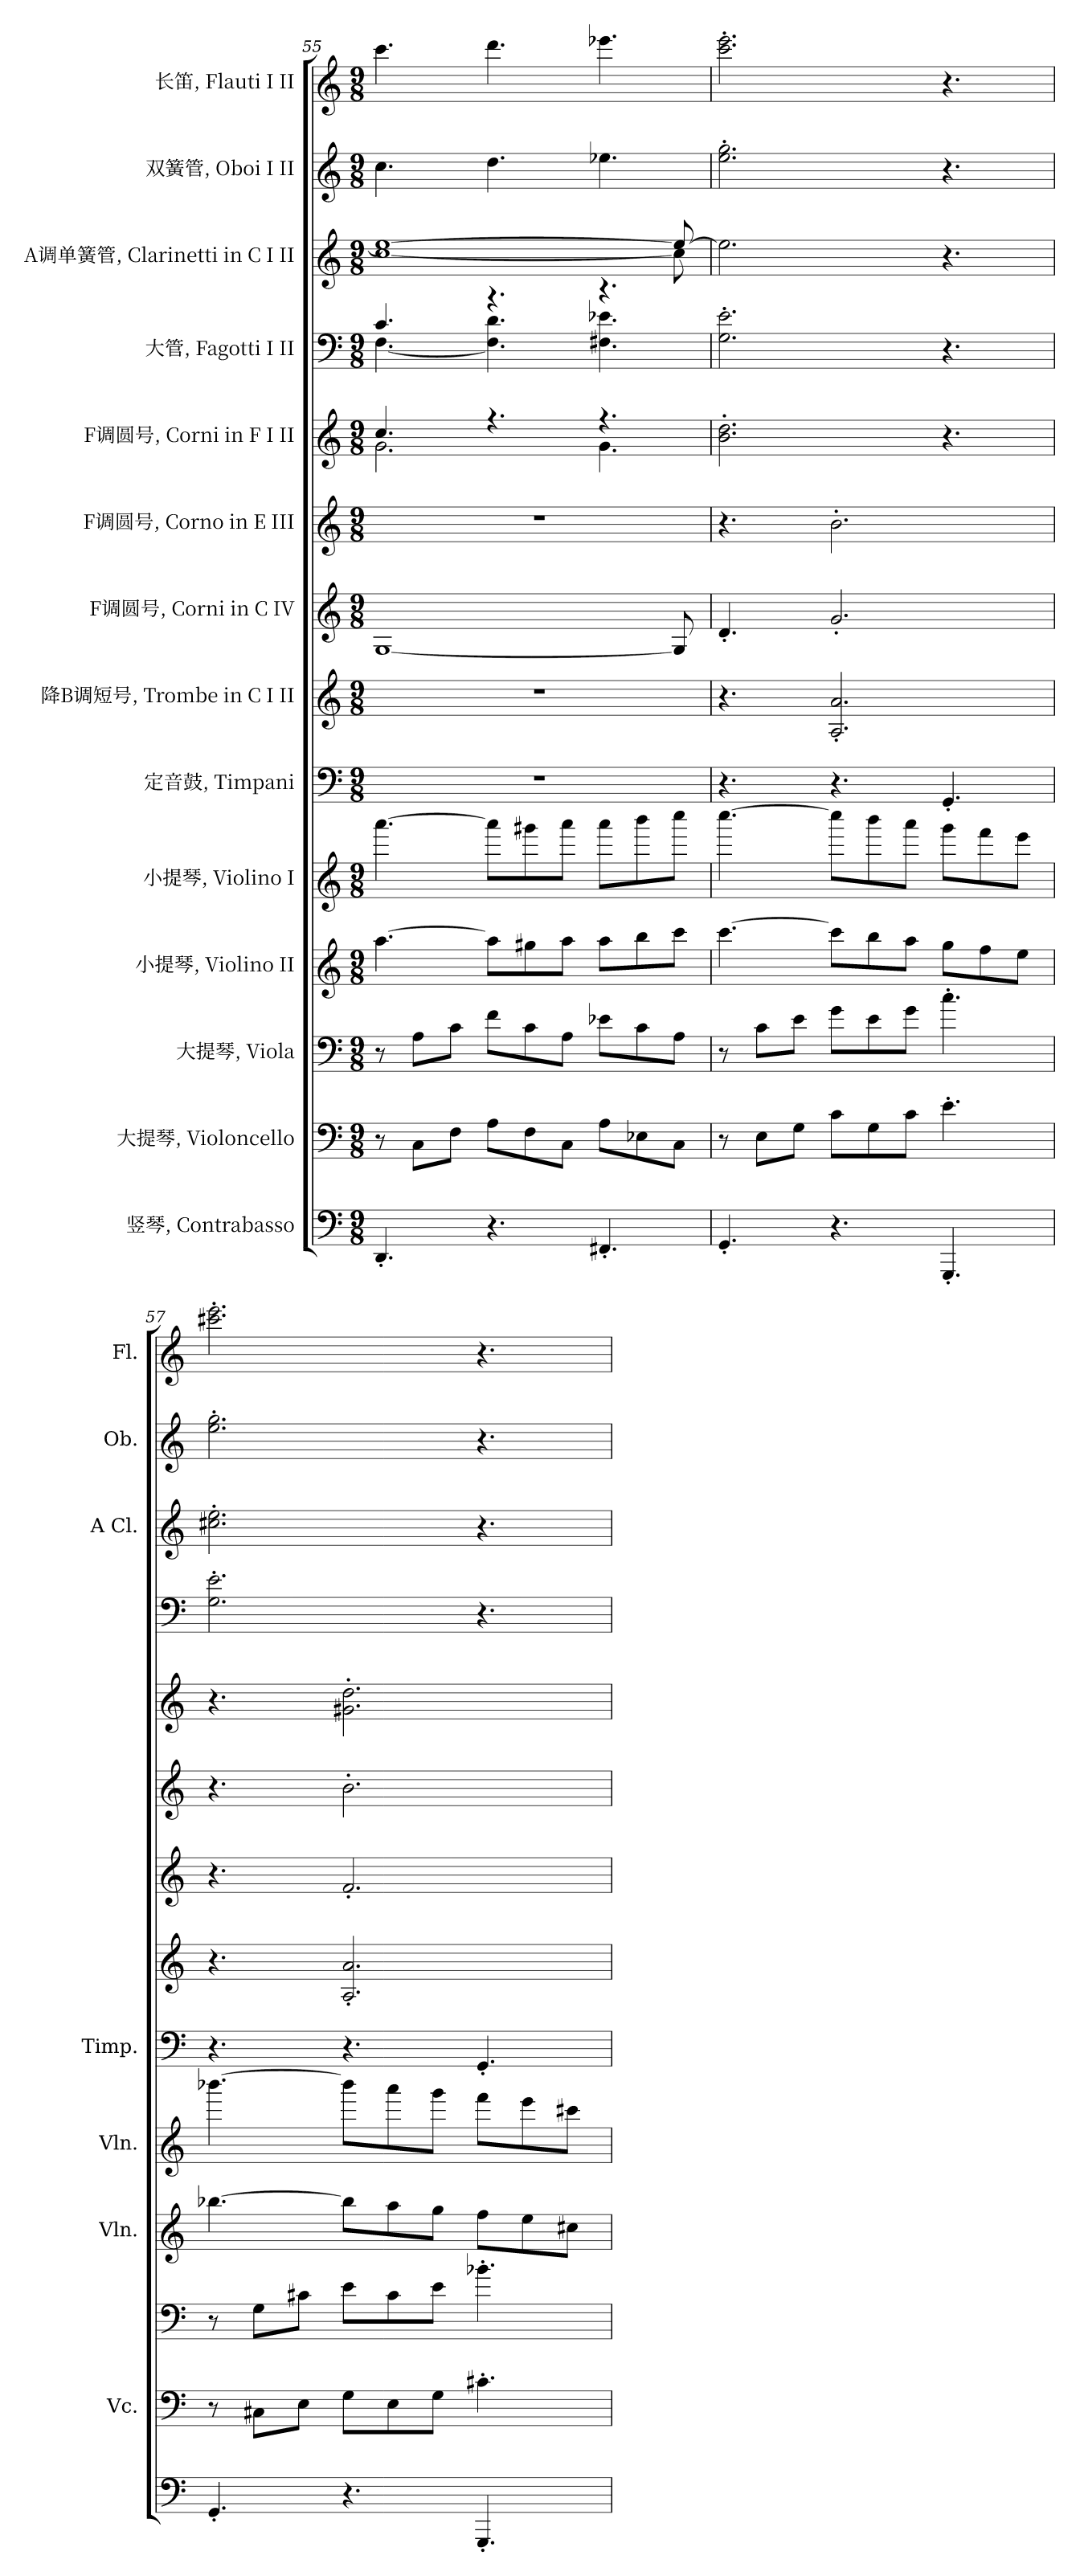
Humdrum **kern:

**kern	**kern	**kern	**kern	**kern	**kern	**kern	**kern	**kern	**kern	**kern	**kern	**kern	**kern
*part14	*part13	*part12	*part11	*part10	*part9	*part8	*part7	*part6	*part5	*part4	*part3	*part2	*part1
*staff14	*staff13	*staff12	*staff11	*staff10	*staff9	*staff8	*staff7	*staff6	*staff5	*staff4	*staff3	*staff2	*staff1
*I"竖琴, Contrabasso	*I"大提琴, Violoncello	*I"大提琴, Viola	*I"小提琴, Violino II	*I"小提琴, Violino I	*I"定音鼓, Timpani	*I"降B调短号, Trombe in C I II	*I"F调圆号, Corni in C IV	*I"F调圆号, Corno in E III	*I"F调圆号, Corni in F I II	*I"大管, Fagotti I II	*I"A调单簧管, Clarinetti in C I II	*I"双簧管, Oboi I II	*I"长笛, Flauti I II
*	*I'Vc.	*	*I'Vln.	*I'Vln.	*I'Timp.	*	*	*	*	*	*I'A Cl.	*I'Ob.	*I'Fl.
!!LO:PB:g=z
*clefF4	*clefF4	*clefF4	*clefG2	*clefG2	*clefF4	*clefG2	*clefG2	*clefG2	*clefG2	*clefF4	*clefG2	*clefG2	*clefG2
*	*	*	*	*	*	*ITrd1c2	*ITrd4c7	*ITrd4c7	*ITrd4c7	*	*ITrd2c3	*	*
*k[]	*k[]	*k[]	*k[]	*k[]	*k[]	*k[b-e-]	*k[b-]	*k[b-]	*k[b-]	*k[]	*k[f#c#g#]	*k[]	*k[]
*M9/8	*M9/8	*M9/8	*M9/8	*M9/8	*M9/8	*M9/8	*M9/8	*M9/8	*M9/8	*M9/8	*M9/8	*M9/8	*M9/8
*MM61	*MM61	*MM61	*MM61	*MM61	*MM61	*MM61	*MM61	*MM61	*MM61	*MM61	*MM61	*MM61	*MM61
=55	=55	=55	=55	=55	=55	=55	=55	=55	=55	=55	=55	=55	=55
*	*	*	*	*	*	*	*	*	*^	*^	*^	*	*
4.DD'/	8r	8r	[4.aa\	[4.aaa\	8%9r	8%9r	[1C	8%9r	4.f/	2.c\	4.c/	[4.F\	1cc_	[1a	4.cc\	4.ccc\
.	8C\L	8A\L	.	.	.	.	.	.	.	.	.	.	.	.	.	.
.	8F\J	8c\J	.	.	.	.	.	.	.	.	.	.	.	.	.	.
*	*	*	*	*	*	*	*	*	*	*	*	*	*	*	*	*MM61
4.r	8A\L	8f\L	8aa\L]	8aaa\L]	.	.	.	.	4.r	.	4.r	4.F\] 4.d\	.	.	4.dd\	4.ddd\
.	8F\	8c\	8gg#X\	8ggg#X\	.	.	.	.	.	.	.	.	.	.	.	.
.	8C\J	8A\J	8aa\J	8aaa\J	.	.	.	.	.	.	.	.	.	.	.	.
*	*	*	*	*	*	*	*	*	*	*	*	*	*	*	*	*MM61
4.FF#X'/	8A\L	8e-X\L	8aa\L	8aaa\L	.	.	.	.	4.r	4.c\	4.r	4.F#X\ 4.e-X\	.	.	4.ee-X\	4.eee-X\
.	8E-X\	8c\	8bb\	8bbb\	.	.	.	.	.	.	.	.	.	.	.	.
.	8C\J	8A\J	8ccc\J	8cccc\J	.	.	8C/]	.	.	.	.	.	8cc/_	8a\]	.	.
*	*	*	*	*	*	*	*	*	*v	*v	*	*	*v	*v	*	*
*	*	*	*	*	*	*	*	*	*	*v	*v	*	*	*
=56	=56	=56	=56	=56	=56	=56	=56	=56	=56	=56	=56	=56	=56
*	*	*	*	*	*	*	*	*	*	*	*	*	*MM61
4.GG'/	8r	8r	[4.ccc\	[4.cccc\	4.r	4.r	4.G'/	4.r	2.e\' 2.g\'	2.G\' 2.e\'	2.cc\]	2.ee\' 2.gg\'	2.ccc\' 2.eee\'
.	8E\L	8c\L	.	.	.	.	.	.	.	.	.	.	.
.	8G\J	8e\J	.	.	.	.	.	.	.	.	.	.	.
4.r	8c\L	8g\L	8ccc\L]	8cccc\L]	4.r	2.G/' 2.g/'	2.c'/	2.e'\	.	.	.	.	.
.	8G\	8e\	8bb\	8bbb\	.	.	.	.	.	.	.	.	.
.	8c\J	8g\J	8aa\J	8aaa\J	.	.	.	.	.	.	.	.	.
*	*	*	*	*	*	*	*	*	*	*	*	*	*MM61
4.GGG'/	4.e'\	4.cc'\	8gg\L	8ggg\L	4.GG'/	.	.	.	4.r	4.r	4.r	4.r	4.r
.	.	.	8ff\	8fff\	.	.	.	.	.	.	.	.	.
.	.	.	8ee\J	8eee\J	.	.	.	.	.	.	.	.	.
=57	=57	=57	=57	=57	=57	=57	=57	=57	=57	=57	=57	=57	=57
*	*	*	*	*	*	*	*	*	*	*	*	*	*MM61
4.GG'/	8r	8r	[4.bb-X\	[4.bbb-X\	4.r	4.r	4.r	4.r	4.r	2.G\' 2.e\'	2.a#X\' 2.cc#\'	2.ee\' 2.gg\'	2.ccc#X\' 2.eee\'
.	8C#X\L	8G\L	.	.	.	.	.	.	.	.	.	.	.
.	8E\J	8c#X\J	.	.	.	.	.	.	.	.	.	.	.
4.r	8G\L	8e\L	8bb-\L]	8bbb-\L]	4.r	2.G/' 2.g/'	2.B-'/	2.e'\	2.c#X\' 2.g\'	.	.	.	.
.	8E\	8c#\	8aa\	8aaa\	.	.	.	.	.	.	.	.	.
.	8G\J	8e\J	8gg\J	8ggg\J	.	.	.	.	.	.	.	.	.
*	*	*	*	*	*	*	*	*	*	*	*	*	*MM61
4.GGG'/	4.c#X'\	4.b-X'\	8ff\L	8fff\L	4.GG'/	.	.	.	.	4.r	4.r	4.r	4.r
.	.	.	8ee\	8eee\	.	.	.	.	.	.	.	.	.
.	.	.	8cc#X\J	8ccc#X\J	.	.	.	.	.	.	.	.	.
=	=	=	=	=	=	=	=	=	=	=	=	=	=
*-	*-	*-	*-	*-	*-	*-	*-	*-	*-	*-	*-	*-	*-
